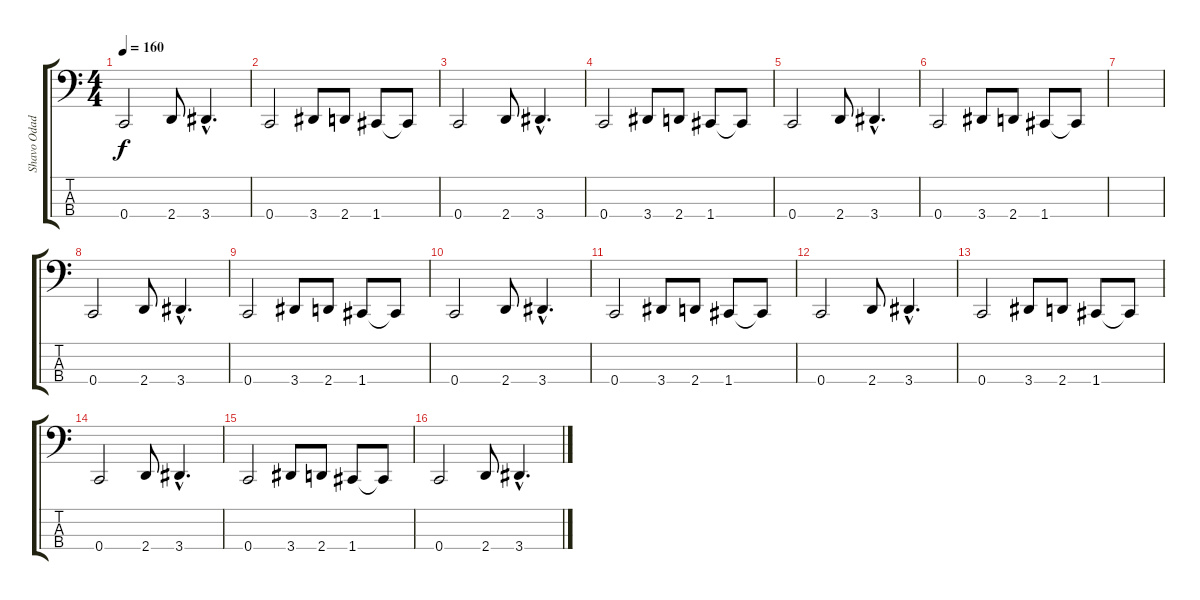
\track ("Shavo Odadjian(Bass)" "Shavo Odad") {instrument electricbasspick}
\staff {score tabs}
\tuning (F2 C2 G1 C1) {hide}
\ts (4 4)
\tempo 160
\clef f4
\ks c
0.4.2{dy f} 2.4.8 3.4{hac}.4{d} |
0.4.2 3.4.8 2.4.8 1.4.8 1.4{t}.8 |
0.4.2 2.4.8 3.4{hac}.4{d} |
0.4.2 3.4.8 2.4.8 1.4.8 1.4{t}.8 |
0.4.2 2.4.8 3.4{hac}.4{d} |
0.4.2 3.4.8 2.4.8 1.4.8 1.4{t}.8 |
|
0.4.2 2.4.8 3.4{hac}.4{d} |
0.4.2 3.4.8 2.4.8 1.4.8 1.4{t}.8 |
0.4.2 2.4.8 3.4{hac}.4{d} |
0.4.2 3.4.8 2.4.8 1.4.8 1.4{t}.8 |
0.4.2 2.4.8 3.4{hac}.4{d} |
0.4.2 3.4.8 2.4.8 1.4.8 1.4{t}.8 |
0.4.2 2.4.8 3.4{hac}.4{d} |
0.4.2 3.4.8 2.4.8 1.4.8 1.4{t}.8 |
0.4.2 2.4.8 3.4{hac}.4{d}
